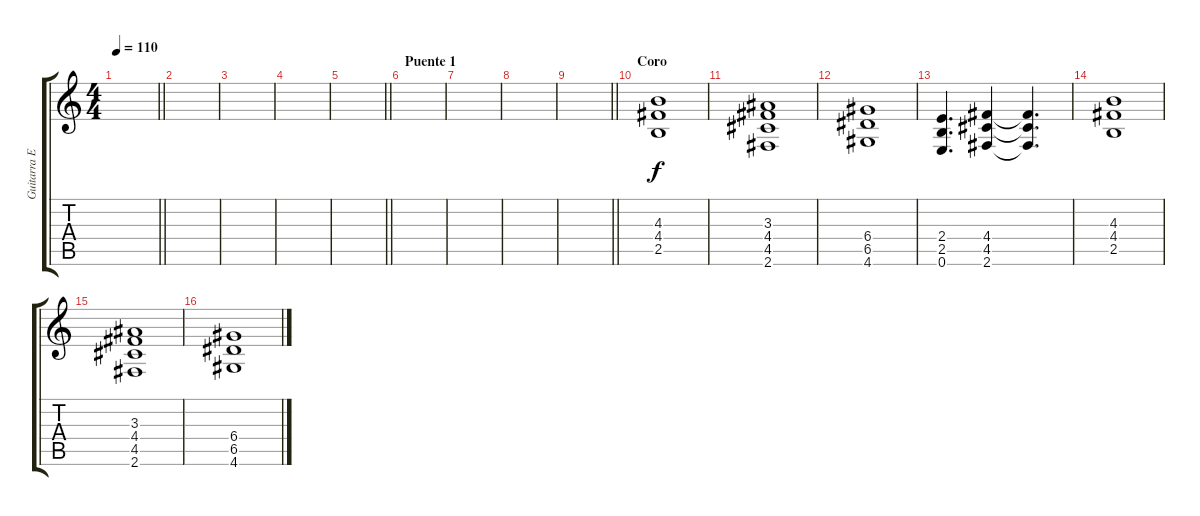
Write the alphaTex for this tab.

\track ("Guitarra Extra" "Guitarra E") {instrument overdrivenguitar}
\staff {score tabs}
\tuning (E4 B3 G3 D3 A2 E2) {hide}
\ts (4 4)
\tempo 110
\clef g2
\barLineRight lightlight
\ks c
|
|
|
|
\barLineRight lightlight
|
\section ("" "Puente 1")
|
|
|
\barLineRight lightlight
|
\section ("" "Coro")
(4.3 4.4 2.5).1 |
(3.3 4.4 4.5 2.6).1 |
(6.4 6.5 4.6).1 |
(2.4 2.5 0.6).4{d} (4.4 4.5 2.6).4 (4.4{t} 4.5{t} 2.6{t}).4{d} |
(4.3 4.4 2.5).1 |
(3.3 4.4 4.5 2.6).1 |
(6.4 6.5 4.6).1
